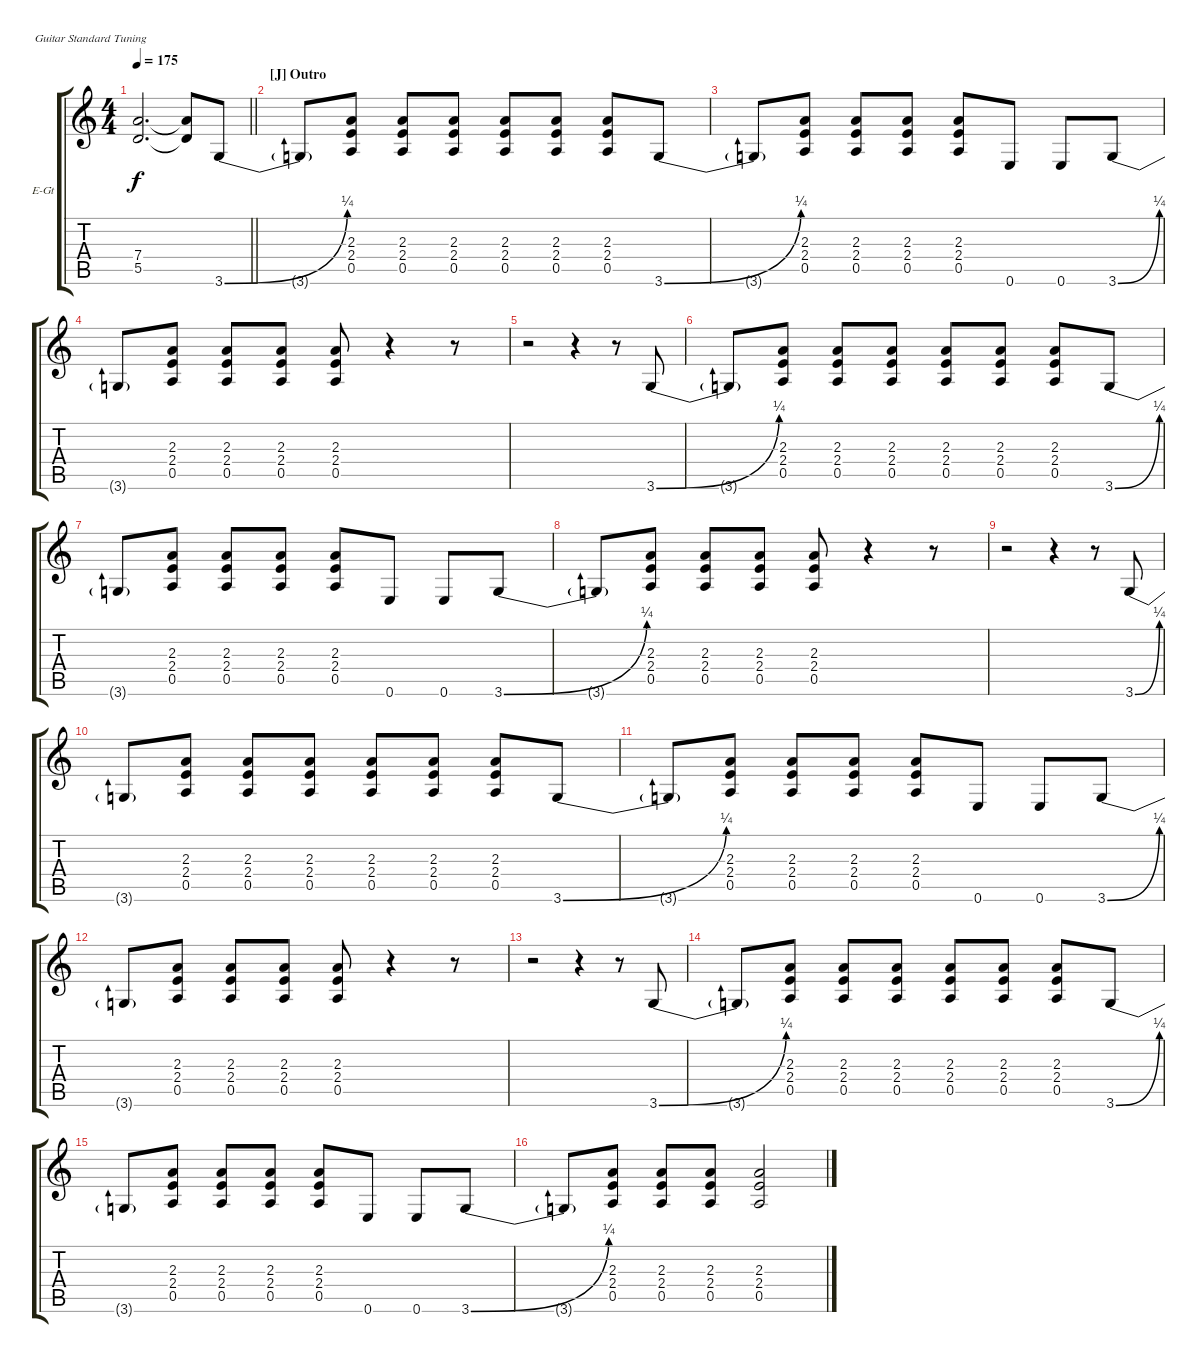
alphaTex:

\defaultSystemsLayout 4
\bracketExtendMode groupsimilarinstruments
\firstSystemTrackNameOrientation horizontal
\otherSystemsTrackNameOrientation horizontal
\track ("Guitar" "E-Gt") {instrument distortionguitar}
\staff {score tabs}
\tuning (E4 B3 G3 D3 A2 E2)
\ts (4 4)
\tempo 175
\clef g2
\scale
1.03909
\barLineRight lightlight
\ks c
(5.5{t} 7.4{t}).2{d dy f} (5.5{t} 7.4{t}).8 3.6{be (bend 0 0 18 1)}.8 |
\section ("J" "Outro")
\scale
0.960908 3.6{t}.8 (0.5 2.4 2.3).8 (0.5 2.4 2.3).8 (0.5 2.4 2.3).8 (0.5 2.4 2.3).8 (0.5 2.4 2.3).8 (0.5 2.4 2.3).8 3.6{be (bend 0 0 19.8 1)}.8 |
\scale
1.03909 3.6{t}.8 (0.5 2.4 2.3).8 (0.5 2.4 2.3).8 (0.5 2.4 2.3).8 (0.5 2.4 2.3).8 0.6.8 0.6.8 3.6{be (bend 0 0 24 1)}.8 |
\scale
0.960908 3.6{t}.8 (0.5 2.4 2.3).8 (0.5 2.4 2.3).8 (0.5 2.4 2.3).8 (0.5 2.4 2.3).8 r.4 r.8 |
\scale
1.03909 r.2 r.4 r.8 3.6{be (bend 0 0 22.8 1)}.8 |
\scale
0.960908 3.6{t}.8 (0.5 2.4 2.3).8 (0.5 2.4 2.3).8 (0.5 2.4 2.3).8 (0.5 2.4 2.3).8 (0.5 2.4 2.3).8 (0.5 2.4 2.3).8 3.6{be (bend 0 0 19.8 1)}.8 |
\scale
1.03909 3.6{t}.8 (0.5 2.4 2.3).8 (0.5 2.4 2.3).8 (0.5 2.4 2.3).8 (0.5 2.4 2.3).8 0.6.8 0.6.8 3.6{be (bend 0 0 24 1)}.8 |
\scale
0.960908 3.6{t}.8 (0.5 2.4 2.3).8 (0.5 2.4 2.3).8 (0.5 2.4 2.3).8 (0.5 2.4 2.3).8 r.4 r.8 |
\scale
1.06936 r.2 r.4 r.8 3.6{be (bend 0 0 22.8 1)}.8 |
\scale
0.930643 3.6{t}.8 (0.5 2.4 2.3).8 (0.5 2.4 2.3).8 (0.5 2.4 2.3).8 (0.5 2.4 2.3).8 (0.5 2.4 2.3).8 (0.5 2.4 2.3).8 3.6{be (bend 0 0 19.8 1)}.8 |
\scale
1.03909 3.6{t}.8 (0.5 2.4 2.3).8 (0.5 2.4 2.3).8 (0.5 2.4 2.3).8 (0.5 2.4 2.3).8 0.6.8 0.6.8 3.6{be (bend 0 0 24 1)}.8 |
\scale
0.960908 3.6{t}.8 (0.5 2.4 2.3).8 (0.5 2.4 2.3).8 (0.5 2.4 2.3).8 (0.5 2.4 2.3).8 r.4 r.8 |
\scale
1.03909 r.2 r.4 r.8 3.6{be (bend 0 0 22.8 1)}.8 |
\scale
0.960908 3.6{t}.8 (0.5 2.4 2.3).8 (0.5 2.4 2.3).8 (0.5 2.4 2.3).8 (0.5 2.4 2.3).8 (0.5 2.4 2.3).8 (0.5 2.4 2.3).8 3.6{be (bend 0 0 19.8 1)}.8 |
\scale
1.03909 3.6{t}.8 (0.5 2.4 2.3).8 (0.5 2.4 2.3).8 (0.5 2.4 2.3).8 (0.5 2.4 2.3).8 0.6.8 0.6.8 3.6{be (bend 0 0 24 1)}.8 |
\scale
0.960908 3.6{t}.8 (0.5 2.4 2.3).8 (0.5 2.4 2.3).8 (0.5 2.4 2.3).8 (0.5 2.4 2.3).2
